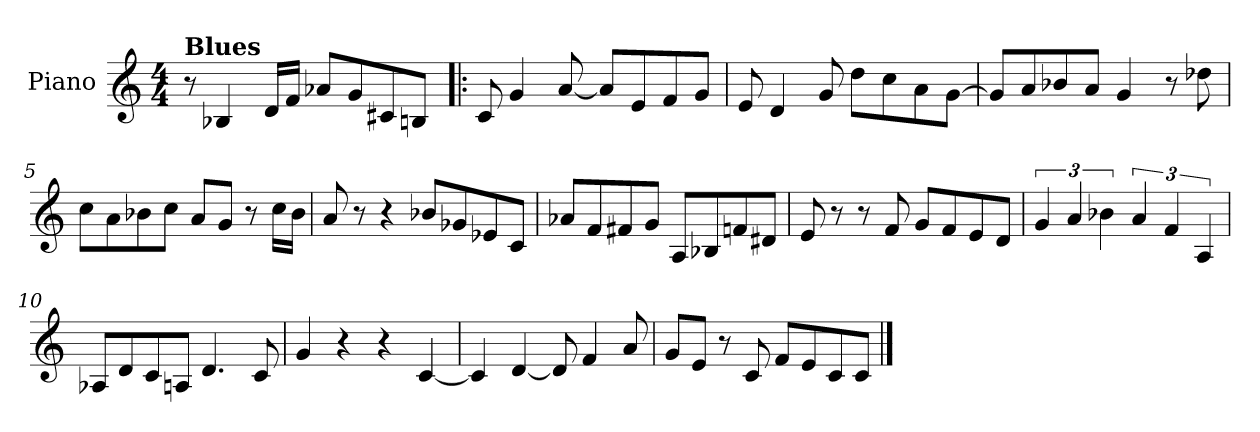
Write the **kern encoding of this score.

**kern
*part1
*staff1
*I"Piano
*I'Pno.
*clefG2
*k[]
*M4/4
*MM180
=1
!LO:TX:a:B:t=Blues
8r
4B-X/
16d/LL
16f/JJ
8a-X/L
8g/
8c#X/
8Bn/J
=2!|:
8c/
4g/
[8a/
8a/L]
8e/
8f/
8g/J
=3
8e/
4d/
8g/
8dd\L
8cc\
8a\
[8g\J
=4
8g/L]
8a/
8b-X/
8a/J
4g/
8r
8dd-X\
=5
8cc\L
8a\
8b-X\
8cc\J
8a/L
8g/J
8r
16cc\LL
16b-\JJ
!!LO:LB:g=z
=6
8a/
8r
4r
8b-X/L
8g-X/
8e-X/
8c/J
=7
8a-X/L
8f/
8f#X/
8g/J
8A/L
8B-X/
8fn/
8d#X/J
=8
8e/
8r
8r
8f/
8g/L
8f/
8e/
8d/J
=9
6g/
6a/
6b-X\
6a/
6f/
6A/
!!LO:LB:g=z
=10
8A-X/L
8d/
8c/
8An/J
4.d/
8c/
=11
4g/
4r
4r
[4c/
=12
4c/]
[4d/
8d/]
4f/
8a/
=13
8g/L
8e/J
8r
8c/
8f/L
8e/
8c/
8c/J
==
*-
